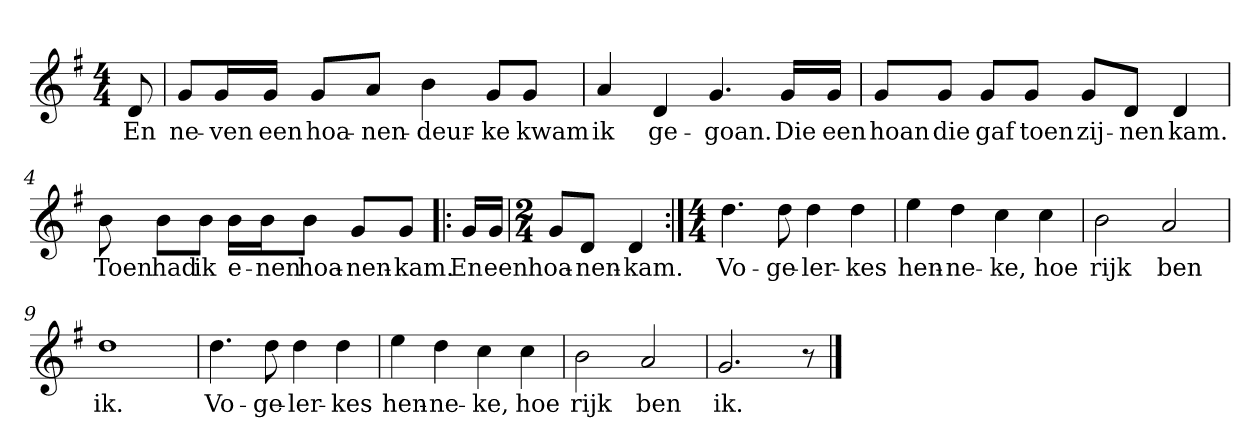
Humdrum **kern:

**kern	**text
*part1	*part1
*staff1	*staff1
*clefG2	*
*k[f#]	*
*G:	*
*M4/4	*
*MM120	*
=	=
8d	En
=1	=1
8g/L	ne-
16g/L	-ven
16g/JJ	een
8g/L	hoa-
8a/J	-nen-
4b	-deur-
8g/L	-ke
8g/J	kwam
=2	=2
4a	ik
4d	ge-
4.g	-goan.
16g/LL	Die
16g/JJ	een
=3	=3
8g/L	hoan
8g/J	die
8g/L	gaf
8g/J	toen
8g/L	zij-
8d/J	-nen
4d	kam.
=4	=4
8b	Toen
8b\L	had
8b\J	ik
16b\LL	e-
16b\J	-nen
8b\J	hoa-
8g/L	-nen-
8g/J	-kam.
=!|:	=!|:
16g/LL	En
16g/JJ	een
=5	=5
*M2/4	*
8g/L	hoa-
8d/J	-nen-
4d	-kam.
=6:|!	=6:|!
*M4/4	*
4.dd	Vo-
8dd	-ge-
4dd	-ler-
4dd	-kes
=7	=7
4ee	hen-
4dd	-ne-
4cc	-ke,
4cc	hoe
=8	=8
2b	rijk
2a	ben
=9	=9
1dd	ik.
=10	=10
4.dd	Vo-
8dd	-ge-
4dd	-ler-
4dd	-kes
=11	=11
4ee	hen-
4dd	-ne-
4cc	-ke,
4cc	hoe
=12	=12
2b	rijk
2a	ben
=13	=13
2.g	ik.
8r	.
==	==
*-	*-
